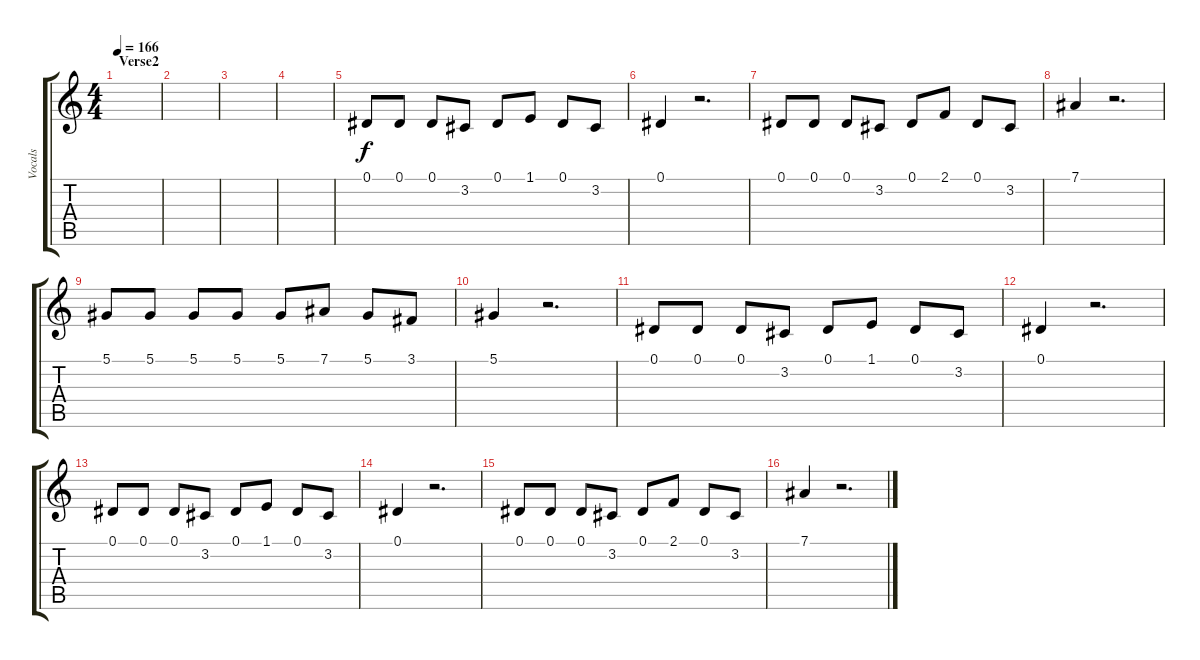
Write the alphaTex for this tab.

\track ("Vocals" "Vocals") {instrument lead2sawtooth}
\staff {score tabs}
\tuning (Eb4 Bb3 Gb3 Db3 Ab2 Eb2) {hide}
\ts (4 4)
\section ("" "Verse2")
\tempo 166
\clef g2
\ks c
|
|
|
|
0.1.8 0.1.8 0.1.8 3.2.8 0.1.8 1.1.8 0.1.8 3.2.8 |
0.1.4 r.2{d} |
0.1.8 0.1.8 0.1.8 3.2.8 0.1.8 2.1.8 0.1.8 3.2.8 |
7.1.4 r.2{d} |
5.1.8 5.1.8 5.1.8 5.1.8 5.1.8 7.1.8 5.1.8 3.1.8 |
5.1.4 r.2{d} |
0.1.8 0.1.8 0.1.8 3.2.8 0.1.8 1.1.8 0.1.8 3.2.8 |
0.1.4 r.2{d} |
0.1.8 0.1.8 0.1.8 3.2.8 0.1.8 1.1.8 0.1.8 3.2.8 |
0.1.4 r.2{d} |
0.1.8 0.1.8 0.1.8 3.2.8 0.1.8 2.1.8 0.1.8 3.2.8 |
7.1.4 r.2{d}
